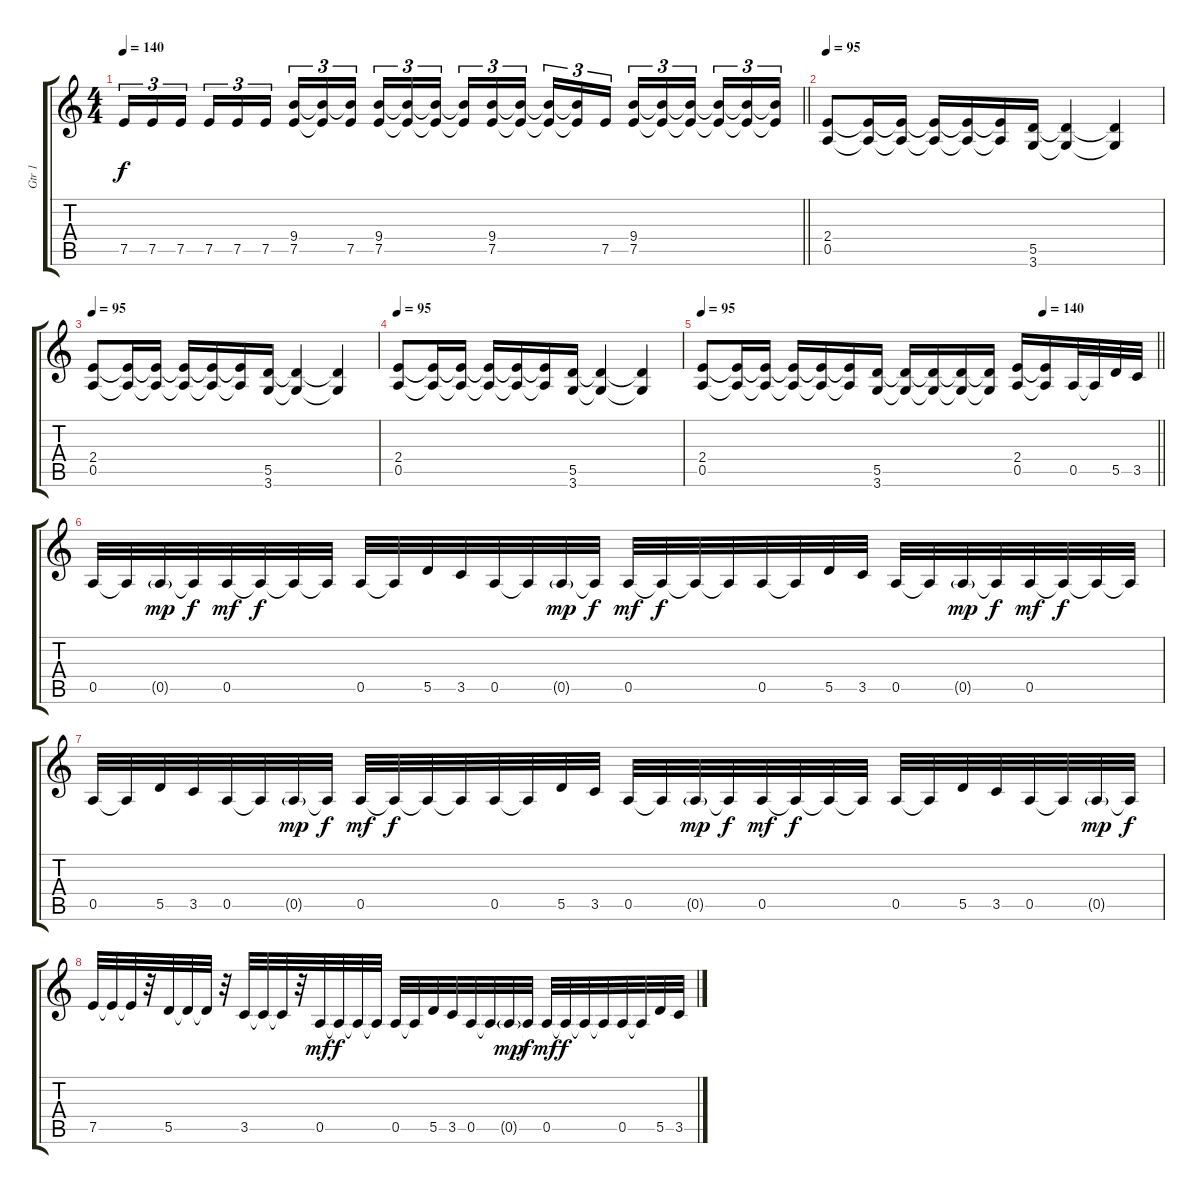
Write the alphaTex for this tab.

\track ("Gtr 1" "Gtr 1") {instrument distortionguitar}
\staff {score tabs}
\tuning (E4 B3 G3 D3 A2 E2) {hide}
\ts (4 4)
\tempo 140
\clef g2
\barLineRight lightlight
\ks c
7.5.16{tu (3 2) dy f} 7.5.16{tu (3 2)} 7.5.16{tu (3 2)} 7.5.16{tu (3 2)} 7.5.16{tu (3 2)} 7.5.16{tu (3 2)} (9.4 7.5).16{tu (3 2)} (9.4{t} 7.5{t}).16{tu (3 2)} (9.4{t} 7.5).16{tu (3 2)} (9.4 7.5).16{tu (3 2)} (9.4{t} 7.5{t}).16{tu (3 2)} (9.4{t} 7.5{t}).16{tu (3 2)} (9.4{t} 7.5{t}).16{tu (3 2)} (9.4 7.5).16{tu (3 2)} (9.4{t} 7.5{t}).16{tu (3 2)} (9.4{t} 7.5{t}).16{tu (3 2)} (9.4{t} 7.5{t}).16{tu (3 2)} 7.5.16{tu (3 2)} (9.4 7.5).16{tu (3 2)} (9.4{t} 7.5{t}).16{tu (3 2)} (9.4{t} 7.5{t}).16{tu (3 2)} (9.4{t} 7.5{t}).16{tu (3 2)} (9.4{t} 7.5{t}).16{tu (3 2)} (9.4{t} 7.5{t}).16{tu (3 2)} |
\tempo 95
(2.4 0.5).8 (2.4{t} 0.5{t}).16 (2.4{t} 0.5{t}).16 (2.4{t} 0.5{t}).16 (2.4{t} 0.5{t}).16 (2.4{t} 0.5{t}).16 (5.5 3.6).16 (5.5{t} 3.6{t}).4 (5.5{t} 3.6{t}).4 |
\tempo 95
(2.4 0.5).8 (2.4{t} 0.5{t}).16 (2.4{t} 0.5{t}).16 (2.4{t} 0.5{t}).16 (2.4{t} 0.5{t}).16 (2.4{t} 0.5{t}).16 (5.5 3.6).16 (5.5{t} 3.6{t}).4 (5.5{t} 3.6{t}).4 |
\tempo 95
(2.4 0.5).8 (2.4{t} 0.5{t}).16 (2.4{t} 0.5{t}).16 (2.4{t} 0.5{t}).16 (2.4{t} 0.5{t}).16 (2.4{t} 0.5{t}).16 (5.5 3.6).16 (5.5{t} 3.6{t}).4 (5.5{t} 3.6{t}).4 |
\tempo 95
\tempo (140 0.75)
\barLineRight lightlight
(2.4 0.5).8 (2.4{t} 0.5{t}).16 (2.4{t} 0.5{t}).16 (2.4{t} 0.5{t}).16 (2.4{t} 0.5{t}).16 (2.4{t} 0.5{t}).16 (5.5 3.6).16 (5.5{t} 3.6{t}).16 (5.5{t} 3.6{t}).16 (5.5{t} 3.6{t}).16 (5.5{t} 3.6{t}).16 (2.4 0.5).16 (2.4{t} 0.5{t}).16 0.5.32 0.5{t}.32 5.5.32 3.5.32 |
0.5.32 0.5{t}.32 0.5{g}.32{dy mp} 0.5{t}.32{dy f} 0.5.32{dy mf} 0.5{t}.32{dy f} 0.5{t}.32 0.5{t}.32 0.5.32 0.5{t}.32 5.5.32 3.5.32 0.5.32 0.5{t}.32 0.5{g}.32{dy mp} 0.5{t}.32{dy f} 0.5.32{dy mf} 0.5{t}.32{dy f} 0.5{t}.32 0.5{t}.32 0.5.32 0.5{t}.32 5.5.32 3.5.32 0.5.32 0.5{t}.32 0.5{g}.32{dy mp} 0.5{t}.32{dy f} 0.5.32{dy mf} 0.5{t}.32{dy f} 0.5{t}.32 0.5{t}.32 |
0.5.32 0.5{t}.32 5.5.32 3.5.32 0.5.32 0.5{t}.32 0.5{g}.32{dy mp} 0.5{t}.32{dy f} 0.5.32{dy mf} 0.5{t}.32{dy f} 0.5{t}.32 0.5{t}.32 0.5.32 0.5{t}.32 5.5.32 3.5.32 0.5.32 0.5{t}.32 0.5{g}.32{dy mp} 0.5{t}.32{dy f} 0.5.32{dy mf} 0.5{t}.32{dy f} 0.5{t}.32 0.5{t}.32 0.5.32 0.5{t}.32 5.5.32 3.5.32 0.5.32 0.5{t}.32 0.5{g}.32{dy mp} 0.5{t}.32{dy f} |
7.5.32 7.5{t}.32 7.5{t}.32 r.32 5.5.32 5.5{t}.32 5.5{t}.32 r.32 3.5.32 3.5{t}.32 3.5{t}.32 r.32 0.5.32{dy mf} 0.5{t}.32{dy f} 0.5{t}.32 0.5{t}.32 0.5.32 0.5{t}.32 5.5.32 3.5.32 0.5.32 0.5{t}.32 0.5{g}.32{dy mp} 0.5{t}.32{dy f} 0.5.32{dy mf} 0.5{t}.32{dy f} 0.5{t}.32 0.5{t}.32 0.5.32 0.5{t}.32 5.5.32 3.5.32
